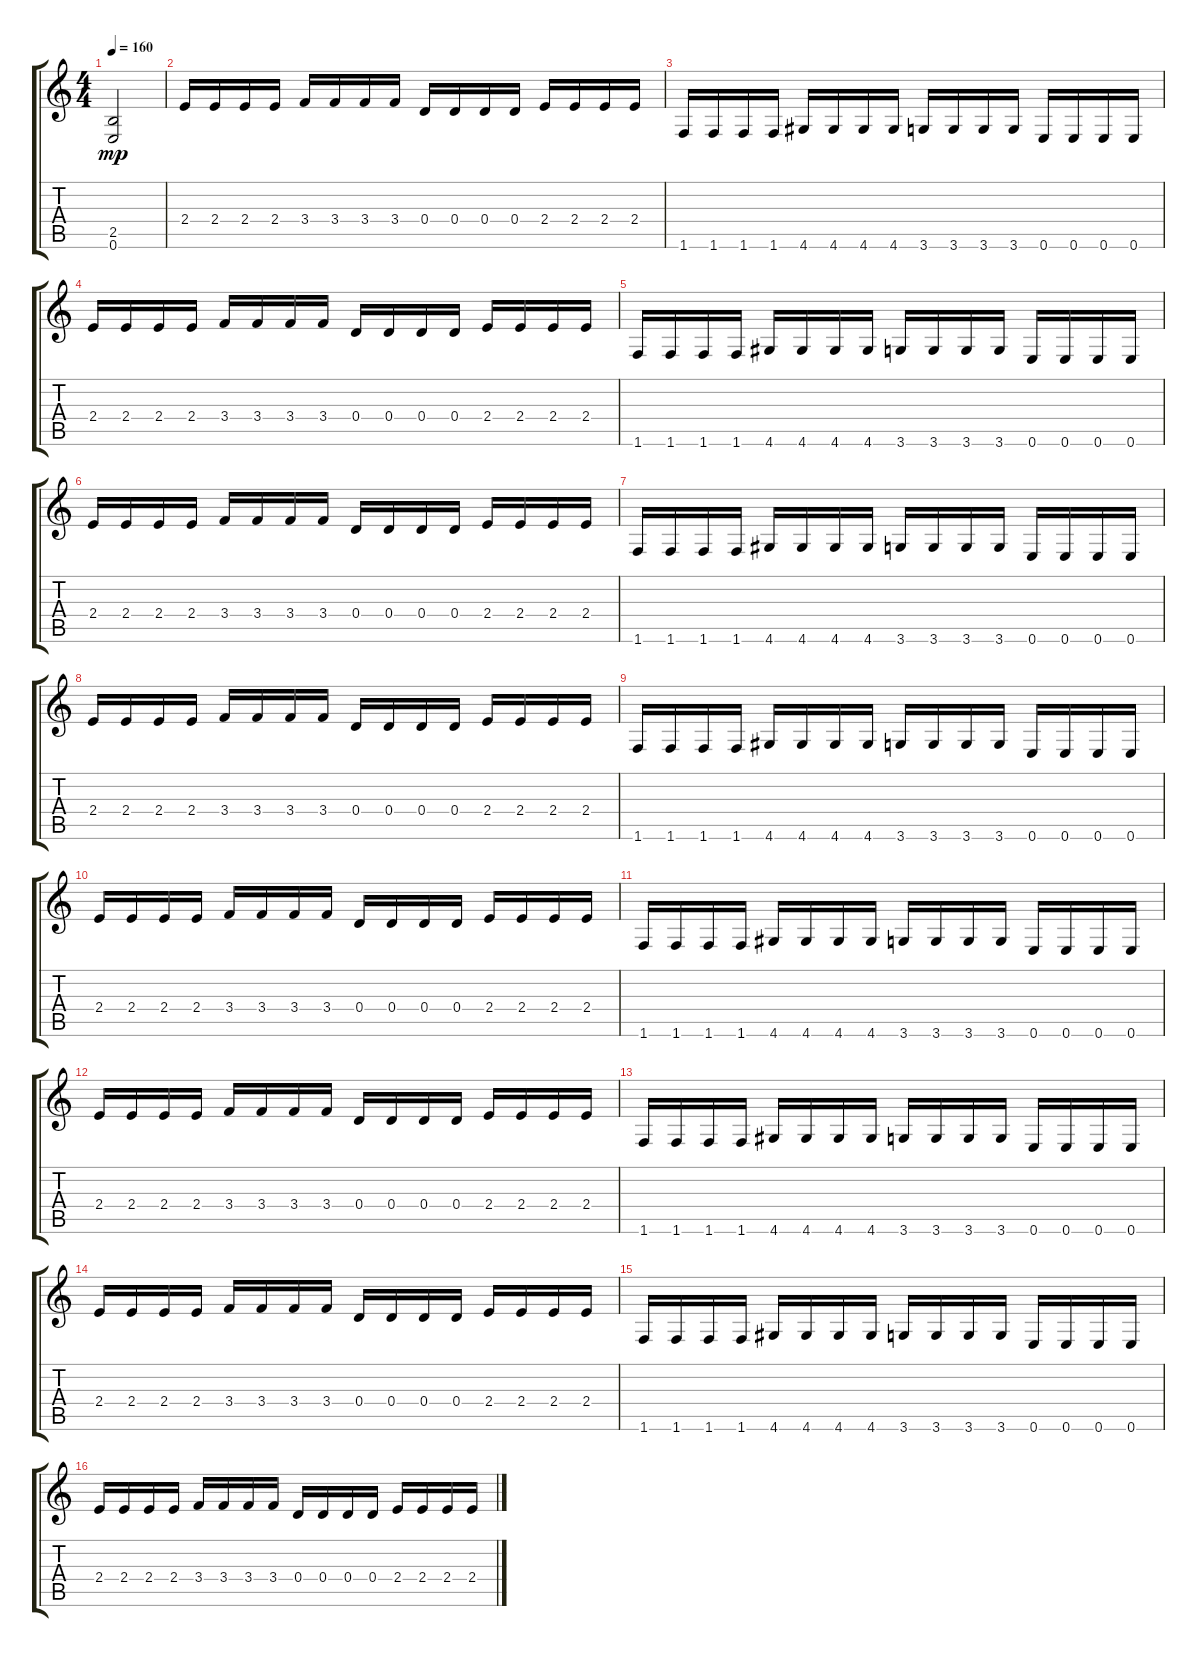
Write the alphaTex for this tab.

\track "" {instrument overdrivenguitar}
\staff {score tabs}
\tuning (E4 B3 G3 D3 A2 E2) {hide}
\ts (4 4)
\tempo 160
\clef g2
\ks c
(2.5 0.6).2{dy mp} |
2.4.16 2.4.16 2.4.16 2.4.16 3.4.16 3.4.16 3.4.16 3.4.16 0.4.16 0.4.16 0.4.16 0.4.16 2.4.16 2.4.16 2.4.16 2.4.16 |
1.6.16 1.6.16 1.6.16 1.6.16 4.6.16 4.6.16 4.6.16 4.6.16 3.6.16 3.6.16 3.6.16 3.6.16 0.6.16 0.6.16 0.6.16 0.6.16 |
2.4.16 2.4.16 2.4.16 2.4.16 3.4.16 3.4.16 3.4.16 3.4.16 0.4.16 0.4.16 0.4.16 0.4.16 2.4.16 2.4.16 2.4.16 2.4.16 |
1.6.16 1.6.16 1.6.16 1.6.16 4.6.16 4.6.16 4.6.16 4.6.16 3.6.16 3.6.16 3.6.16 3.6.16 0.6.16 0.6.16 0.6.16 0.6.16 |
2.4.16 2.4.16 2.4.16 2.4.16 3.4.16 3.4.16 3.4.16 3.4.16 0.4.16 0.4.16 0.4.16 0.4.16 2.4.16 2.4.16 2.4.16 2.4.16 |
1.6.16 1.6.16 1.6.16 1.6.16 4.6.16 4.6.16 4.6.16 4.6.16 3.6.16 3.6.16 3.6.16 3.6.16 0.6.16 0.6.16 0.6.16 0.6.16 |
2.4.16 2.4.16 2.4.16 2.4.16 3.4.16 3.4.16 3.4.16 3.4.16 0.4.16 0.4.16 0.4.16 0.4.16 2.4.16 2.4.16 2.4.16 2.4.16 |
1.6.16 1.6.16 1.6.16 1.6.16 4.6.16 4.6.16 4.6.16 4.6.16 3.6.16 3.6.16 3.6.16 3.6.16 0.6.16 0.6.16 0.6.16 0.6.16 |
2.4.16 2.4.16 2.4.16 2.4.16 3.4.16 3.4.16 3.4.16 3.4.16 0.4.16 0.4.16 0.4.16 0.4.16 2.4.16 2.4.16 2.4.16 2.4.16 |
1.6.16 1.6.16 1.6.16 1.6.16 4.6.16 4.6.16 4.6.16 4.6.16 3.6.16 3.6.16 3.6.16 3.6.16 0.6.16 0.6.16 0.6.16 0.6.16 |
2.4.16 2.4.16 2.4.16 2.4.16 3.4.16 3.4.16 3.4.16 3.4.16 0.4.16 0.4.16 0.4.16 0.4.16 2.4.16 2.4.16 2.4.16 2.4.16 |
1.6.16 1.6.16 1.6.16 1.6.16 4.6.16 4.6.16 4.6.16 4.6.16 3.6.16 3.6.16 3.6.16 3.6.16 0.6.16 0.6.16 0.6.16 0.6.16 |
2.4.16 2.4.16 2.4.16 2.4.16 3.4.16 3.4.16 3.4.16 3.4.16 0.4.16 0.4.16 0.4.16 0.4.16 2.4.16 2.4.16 2.4.16 2.4.16 |
1.6.16 1.6.16 1.6.16 1.6.16 4.6.16 4.6.16 4.6.16 4.6.16 3.6.16 3.6.16 3.6.16 3.6.16 0.6.16 0.6.16 0.6.16 0.6.16 |
2.4.16 2.4.16 2.4.16 2.4.16 3.4.16 3.4.16 3.4.16 3.4.16 0.4.16 0.4.16 0.4.16 0.4.16 2.4.16 2.4.16 2.4.16 2.4.16
